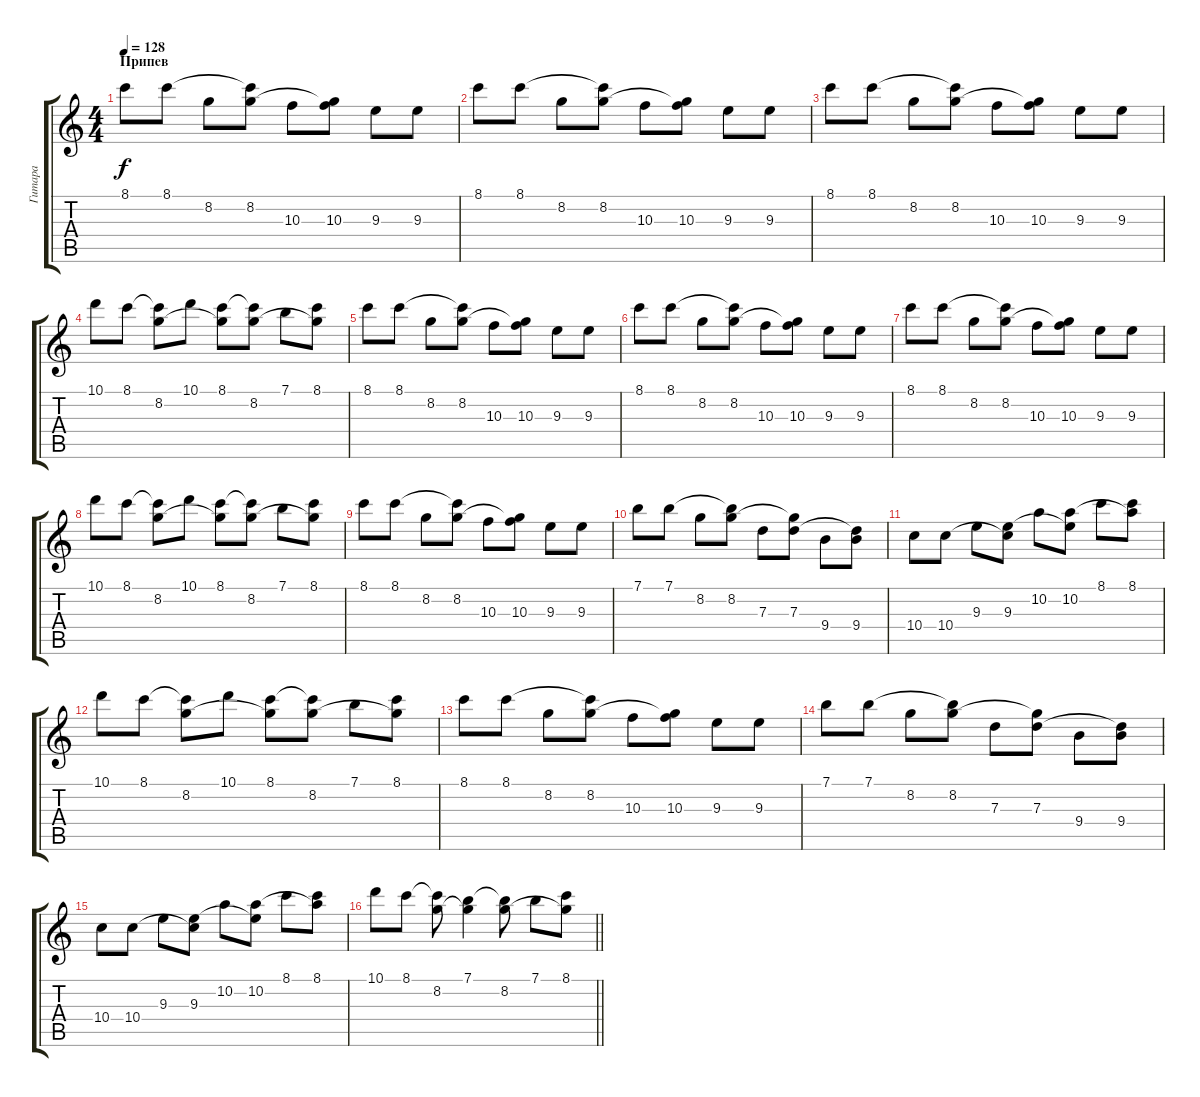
\track ("Гитара" "Гитара") {instrument electricguitarclean}
\staff {score tabs}
\tuning (E4 B3 G3 D3 A2 E2) {hide}
\ts (4 4)
\section ("" "Припев")
\tempo 128
\clef g2
\ks c
8.1.8{dy f volume 12 instrument overdrivenguitar} 8.1.8 8.2.8 (8.1{t} 8.2).8 10.3.8 (8.2{t} 10.3).8 9.3.8 9.3.8 |
8.1.8 8.1.8 8.2.8 (8.1{t} 8.2).8 10.3.8 (8.2{t} 10.3).8 9.3.8 9.3.8 |
8.1.8 8.1.8 8.2.8 (8.1{t} 8.2).8 10.3.8 (8.2{t} 10.3).8 9.3.8 9.3.8 |
10.1.8 8.1.8 (8.1{t} 8.2).8 10.1.8 (8.1 8.2{t}).8 (8.1{t} 8.2).8 7.1.8 (8.1 8.2{t}).8 |
8.1.8 8.1.8 8.2.8 (8.1{t} 8.2).8 10.3.8 (8.2{t} 10.3).8 9.3.8 9.3.8 |
8.1.8 8.1.8 8.2.8 (8.1{t} 8.2).8 10.3.8 (8.2{t} 10.3).8 9.3.8 9.3.8 |
8.1.8 8.1.8 8.2.8 (8.1{t} 8.2).8 10.3.8 (8.2{t} 10.3).8 9.3.8 9.3.8 |
10.1.8 8.1.8 (8.1{t} 8.2).8 10.1.8 (8.1 8.2{t}).8 (8.1{t} 8.2).8 7.1.8 (8.1 8.2{t}).8 |
8.1.8 8.1.8 8.2.8 (8.1{t} 8.2).8 10.3.8 (8.2{t} 10.3).8 9.3.8 9.3.8 |
7.1.8 7.1.8 8.2.8 (7.1{t} 8.2).8 7.3.8 (8.2{t} 7.3).8 9.4.8 (7.3{t} 9.4).8 |
10.4.8 10.4.8 9.3.8 (9.3 10.4{t}).8 10.2.8 (10.2 9.3{t}).8 8.1.8 (8.1 10.2{t}).8 |
10.1.8 8.1.8 (8.1{t} 8.2).8 10.1.8 (8.1 8.2{t}).8 (8.1{t} 8.2).8 7.1.8 (8.1 8.2{t}).8 |
8.1.8 8.1.8 8.2.8 (8.1{t} 8.2).8 10.3.8 (8.2{t} 10.3).8 9.3.8 9.3.8 |
7.1.8 7.1.8 8.2.8 (7.1{t} 8.2).8 7.3.8 (8.2{t} 7.3).8 9.4.8 (7.3{t} 9.4).8 |
10.4.8 10.4.8 9.3.8 (9.3 10.4{t}).8 10.2.8 (10.2 9.3{t}).8 8.1.8 (8.1 10.2{t}).8 |
\barLineRight lightlight
10.1.8 8.1.8 (8.1{t} 8.2).8 (7.1 8.2{t}).4 (7.1{t} 8.2).8 7.1.8 (8.1 8.2{t}).8
